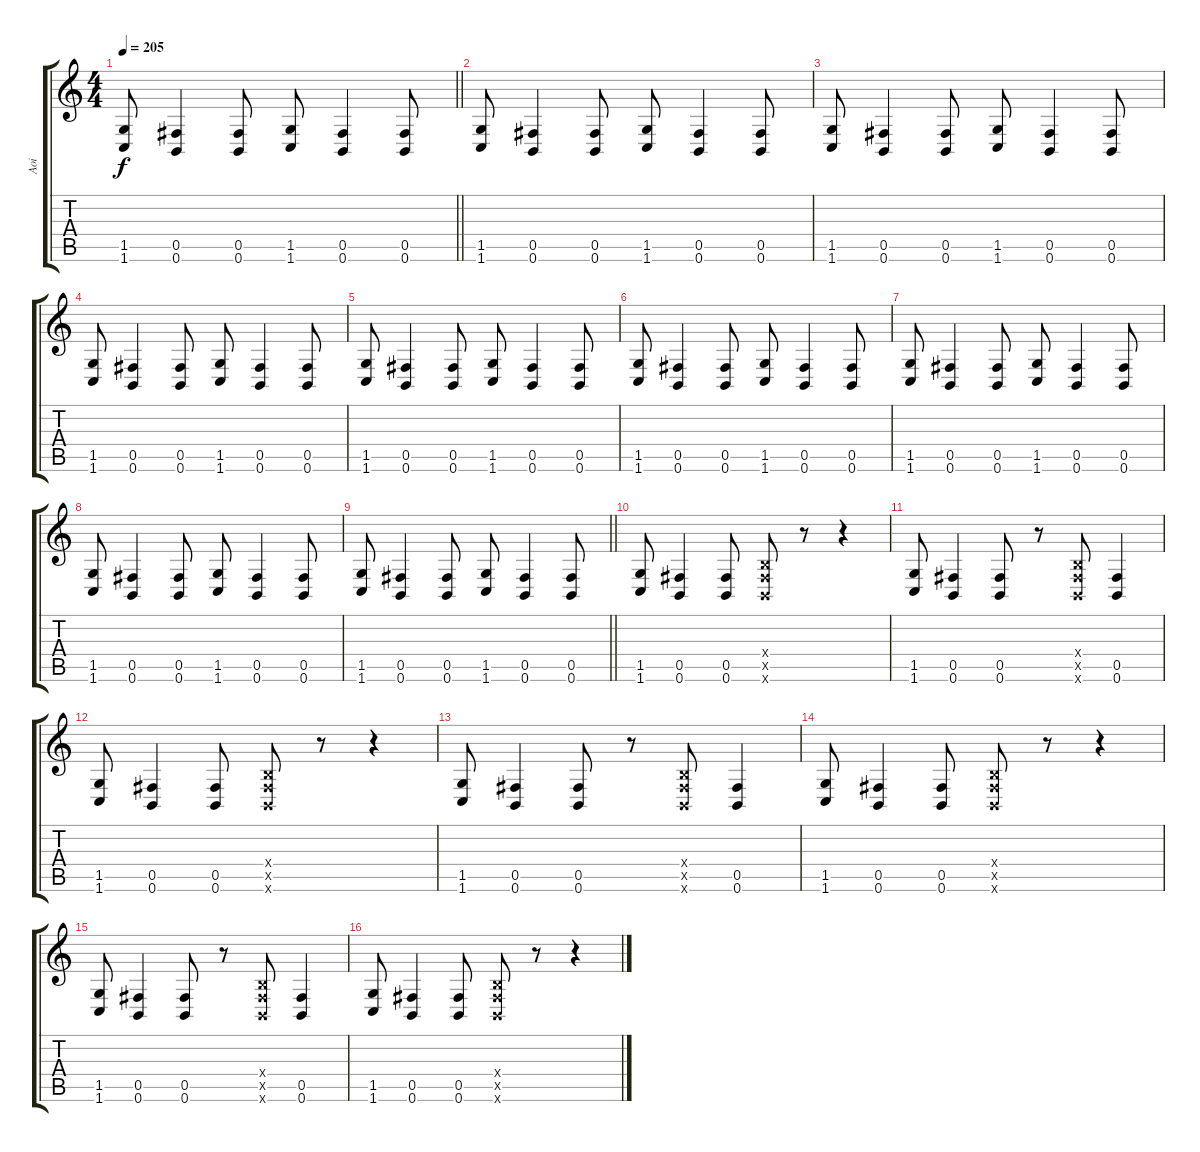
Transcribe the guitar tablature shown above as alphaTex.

\track ("Aoi" "Aoi") {instrument distortionguitar}
\staff {score tabs}
\tuning (Db4 Ab3 E3 B2 Gb2 B1) {hide}
\ts (4 4)
\tempo 205
\clef g2
\barLineRight lightlight
\ks c
(1.5 1.6).8{dy f} (0.5 0.6).4 (0.5 0.6).8 (1.5 1.6).8 (0.5 0.6).4 (0.5 0.6).8 |
(1.5 1.6).8 (0.5 0.6).4 (0.5 0.6).8 (1.5 1.6).8 (0.5 0.6).4 (0.5 0.6).8 |
(1.5 1.6).8 (0.5 0.6).4 (0.5 0.6).8 (1.5 1.6).8 (0.5 0.6).4 (0.5 0.6).8 |
(1.5 1.6).8 (0.5 0.6).4 (0.5 0.6).8 (1.5 1.6).8 (0.5 0.6).4 (0.5 0.6).8 |
(1.5 1.6).8 (0.5 0.6).4 (0.5 0.6).8 (1.5 1.6).8 (0.5 0.6).4 (0.5 0.6).8 |
(1.5 1.6).8 (0.5 0.6).4 (0.5 0.6).8 (1.5 1.6).8 (0.5 0.6).4 (0.5 0.6).8 |
(1.5 1.6).8 (0.5 0.6).4 (0.5 0.6).8 (1.5 1.6).8 (0.5 0.6).4 (0.5 0.6).8 |
(1.5 1.6).8 (0.5 0.6).4 (0.5 0.6).8 (1.5 1.6).8 (0.5 0.6).4 (0.5 0.6).8 |
\barLineRight lightlight
(1.5 1.6).8 (0.5 0.6).4 (0.5 0.6).8 (1.5 1.6).8 (0.5 0.6).4 (0.5 0.6).8 |
(1.5 1.6).8 (0.5 0.6).4 (0.5 0.6).8 (0.4{x} 0.5{x} 0.6{x}).8 r.8 r.4 |
(1.5 1.6).8 (0.5 0.6).4 (0.5 0.6).8 r.8 (0.4{x} 0.5{x} 0.6{x}).8 (0.5 0.6).4 |
(1.5 1.6).8 (0.5 0.6).4 (0.5 0.6).8 (0.4{x} 0.5{x} 0.6{x}).8 r.8 r.4 |
(1.5 1.6).8 (0.5 0.6).4 (0.5 0.6).8 r.8 (0.4{x} 0.5{x} 0.6{x}).8 (0.5 0.6).4 |
(1.5 1.6).8 (0.5 0.6).4 (0.5 0.6).8 (0.4{x} 0.5{x} 0.6{x}).8 r.8 r.4 |
(1.5 1.6).8 (0.5 0.6).4 (0.5 0.6).8 r.8 (0.4{x} 0.5{x} 0.6{x}).8 (0.5 0.6).4 |
(1.5 1.6).8 (0.5 0.6).4 (0.5 0.6).8 (0.4{x} 0.5{x} 0.6{x}).8 r.8 r.4
